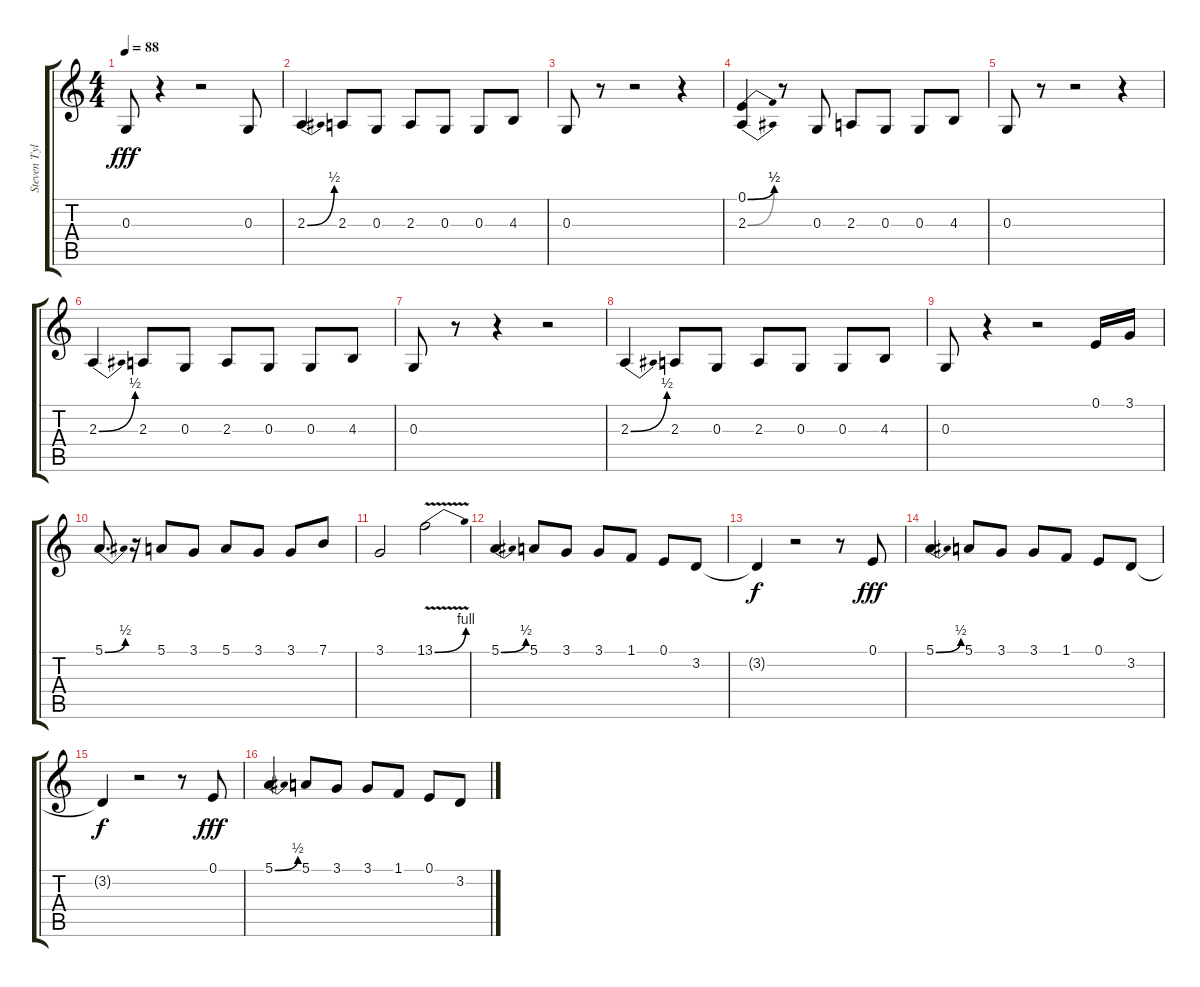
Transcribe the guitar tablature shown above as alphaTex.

\track ("Steven Tyler" "Steven Tyl") {instrument harmonica}
\staff {score tabs}
\tuning (E4 B3 G3 D3 A2 E2) {hide}
\ts (4 4)
\tempo 88
\clef g2
\ks c
0.3.8{dy fff} r.4 r.2 0.3.8 |
2.3{be (bend 0 0 60 2)}.4 2.3.8 0.3.8 2.3.8 0.3.8 0.3.8 4.3.8 |
0.3.8 r.8 r.2 r.4 |
(0.1{be (bend 0 0 60 2)} 2.3{be (bend 0 0 60 2)}).4 r.8 0.3.8 2.3.8 0.3.8 0.3.8 4.3.8 |
0.3.8 r.8 r.2 r.4 |
2.3{be (bend 0 0 60 2)}.4 2.3.8 0.3.8 2.3.8 0.3.8 0.3.8 4.3.8 |
0.3.8 r.8 r.4 r.2 |
2.3{be (bend 0 0 60 2)}.4 2.3.8 0.3.8 2.3.8 0.3.8 0.3.8 4.3.8 |
0.3.8 r.4 r.2 0.1.16 3.1.16 |
5.1{be (bend 0 0 60 2)}.8{d} r.16 5.1.8 3.1.8 5.1.8 3.1.8 3.1.8 7.1.8 |
3.1.2 13.1{be (bend 0 0 60 4) v}.2 |
5.1{be (bend 0 0 60 2)}.4 5.1.8 3.1.8 3.1.8 1.1.8 0.1.8 3.2.8 |
3.2{t}.4{dy f} r.2 r.8 0.1.8{dy fff} |
5.1{be (bend 0 0 60 2)}.4 5.1.8 3.1.8 3.1.8 1.1.8 0.1.8 3.2.8 |
3.2{t}.4{dy f} r.2 r.8 0.1.8{dy fff} |
5.1{be (bend 0 0 60 2)}.4 5.1.8 3.1.8 3.1.8 1.1.8 0.1.8 3.2.8
